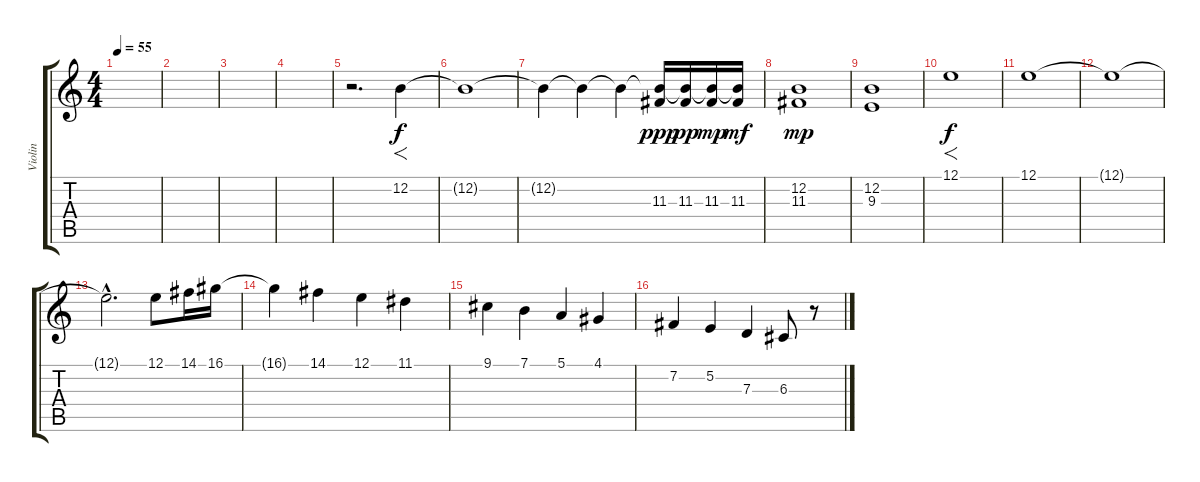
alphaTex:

\track ("Violin" "Violin") {instrument synthstrings2}
\staff {score tabs}
\tuning (E4 B3 G3 D3 A2 E2) {hide}
\ts (4 4)
\tempo 55
\clef g2
\ks c
|
|
|
|
r.2{d} 12.2.4{f} |
12.2{t}.1 |
12.2{t}.4 12.2{t}.4 12.2{t}.4 (12.2{t} 11.3).16{dy ppp} (12.2{t} 11.3).16{dy pp} (12.2{t} 11.3).16{dy mp} (12.2{t} 11.3).16{dy mf} |
(12.2 11.3).1{dy mp} |
(12.2 9.3).1 |
12.1.1{f dy f} |
12.1.1 |
12.1{t}.1 |
12.1{hac t}.2{d} 12.1.8 14.1.16 16.1.16 |
16.1{t}.4 14.1.4 12.1.4 11.1.4 |
9.1.4 7.1.4 5.1.4 4.1.4 |
7.2.4 5.2.4 7.3.4 6.3.8 r.8
